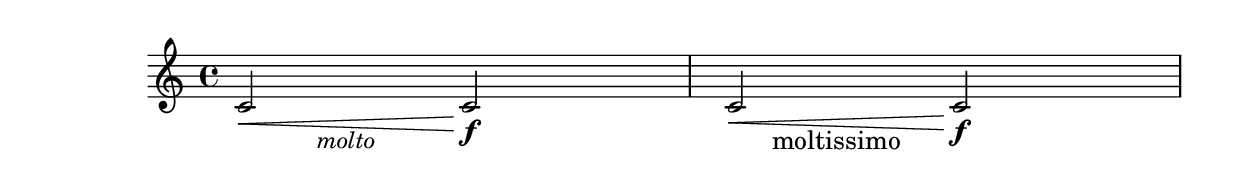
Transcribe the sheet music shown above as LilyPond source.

%% Do not edit this file; it is automatically
%% generated from LSR http://lsr.dsi.unimi.it
%% This file is in the public domain.
\version "2.12.2"

\header {
  lsrtags = "expressive-marks, text"

%% Translation of GIT committish: a874fda3641c9e02f61be5c41b215b8304b8ed00
  texidoces = "
Este ejemplo proporciona una función para tipografiar un regulador con
texto por debajo, como @qq{molto} o @qq{poco}. El ejemplo ilustra
también cómo modificar la manera en que se imprime normalmente un
objeto, utilizando código de Scheme.

"
  doctitlees = "Centrar texto debajo de un regulador"

  texidoc = "
This example provides a function to typeset a hairpin (de)crescendo
with some additional text below it, such as @qq{molto} or @qq{poco}.
The example also illustrates how to modify the way an object is
normally printed, using some Scheme code.

"
  doctitle = "Center text below hairpin dynamics"
} % begin verbatim

hairpinWithCenteredText =
#(define-music-function (parser location text) (markup?)
#{
  \override Voice.Hairpin #'stencil = #(lambda (grob)
    (ly:stencil-aligned-to
     (ly:stencil-combine-at-edge
      (ly:stencil-aligned-to (ly:hairpin::print grob) X CENTER)
      Y DOWN
      (ly:stencil-aligned-to (grob-interpret-markup grob $text) X CENTER))
     X LEFT))
#})

hairpinMolto = \hairpinWithCenteredText \markup { \italic molto }
hairpinMore = \hairpinWithCenteredText \markup { \larger moltissimo }

\layout { ragged-right = ##f }

\relative c' {
  \hairpinMolto
  c2\< c\f
  \hairpinMore
  c2\< c\f
}
